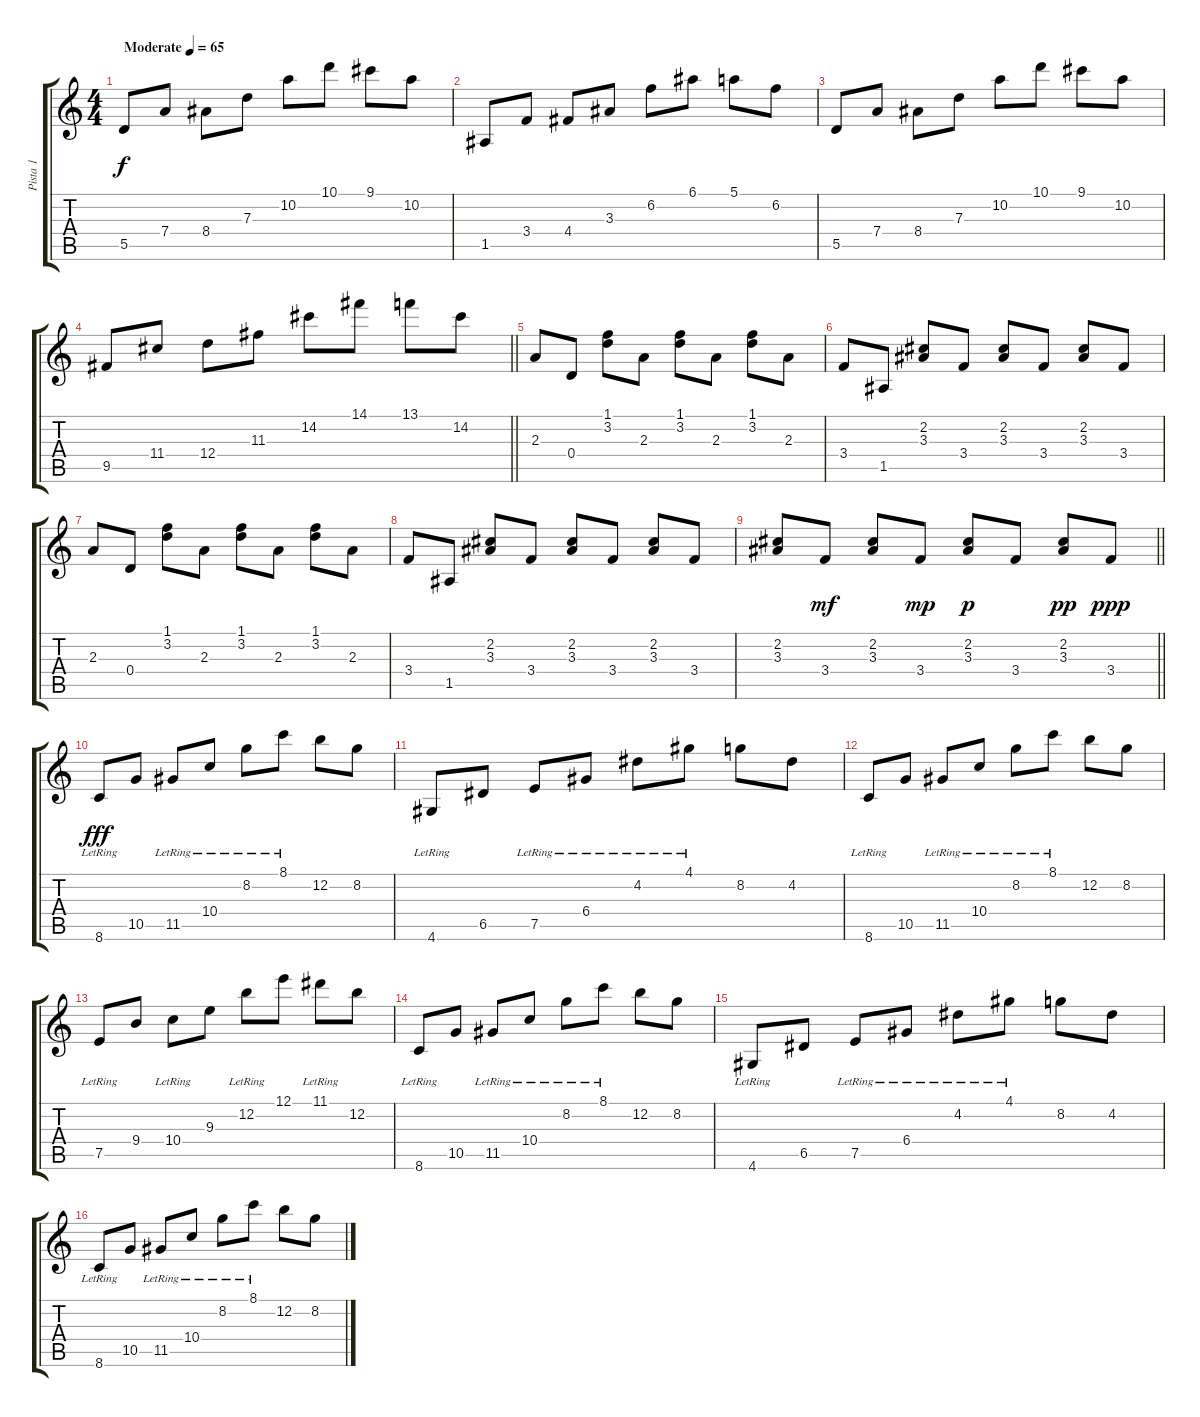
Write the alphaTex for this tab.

\track ("Pista 1" "Pista 1") {instrument acousticguitarsteel}
\staff {score tabs}
\tuning (E4 B3 G3 D3 A2 E2) {hide}
\ts (4 4)
\tempo (65 "Moderate")
\clef g2
\ks c
5.5.8{dy f instrument acousticguitarsteel} 7.4.8 8.4.8 7.3.8 10.2.8 10.1.8 9.1.8 10.2.8 |
1.5.8 3.4.8 4.4.8 3.3.8 6.2.8 6.1.8 5.1.8 6.2.8 |
5.5.8 7.4.8 8.4.8 7.3.8 10.2.8 10.1.8 9.1.8 10.2.8 |
\barLineRight lightlight
9.5.8 11.4.8 12.4.8 11.3.8 14.2.8 14.1.8 13.1.8 14.2.8 |
2.3.8 0.4.8 (1.1 3.2).8 2.3.8 (1.1 3.2).8 2.3.8 (1.1 3.2).8 2.3.8 |
3.4.8 1.5.8 (2.2 3.3).8 3.4.8 (2.2 3.3).8 3.4.8 (2.2 3.3).8 3.4.8 |
2.3.8 0.4.8 (1.1 3.2).8 2.3.8 (1.1 3.2).8 2.3.8 (1.1 3.2).8 2.3.8 |
3.4.8 1.5.8 (2.2 3.3).8 3.4.8 (2.2 3.3).8 3.4.8 (2.2 3.3).8 3.4.8 |
\barLineRight lightlight
(2.2 3.3).8 3.4.8{dy mf} (2.2 3.3).8 3.4.8{dy mp} (2.2 3.3).8{dy p} 3.4.8 (2.2 3.3).8{dy pp} 3.4.8{dy ppp} |
8.6{lr}.8{dy fff} 10.5.8 11.5{lr}.8 10.4{lr}.8 8.2{lr}.8 8.1{lr}.8 12.2.8 8.2.8 |
4.6{lr}.8 6.5.8 7.5{lr}.8 6.4{lr}.8 4.2{lr}.8 4.1{lr}.8 8.2.8 4.2.8 |
8.6{lr}.8 10.5.8 11.5{lr}.8 10.4{lr}.8 8.2{lr}.8 8.1{lr}.8 12.2.8 8.2.8 |
7.5{lr}.8 9.4.8 10.4{lr}.8 9.3.8 12.2{lr}.8 12.1.8 11.1{lr}.8 12.2.8 |
8.6{lr}.8 10.5.8 11.5{lr}.8 10.4{lr}.8 8.2{lr}.8 8.1{lr}.8 12.2.8 8.2.8 |
4.6{lr}.8 6.5.8 7.5{lr}.8 6.4{lr}.8 4.2{lr}.8 4.1{lr}.8 8.2.8 4.2.8 |
8.6{lr}.8 10.5.8 11.5{lr}.8 10.4{lr}.8 8.2{lr}.8 8.1{lr}.8 12.2.8 8.2.8
